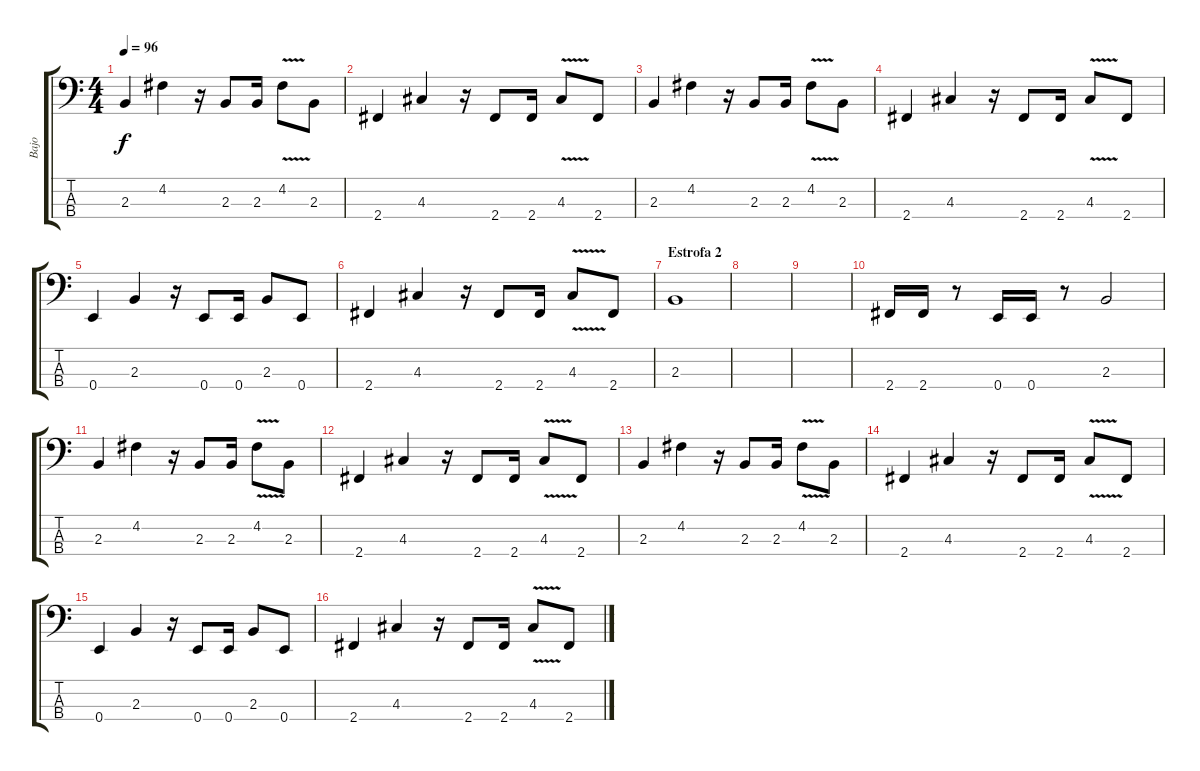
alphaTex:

\track ("Bajo" "Bajo") {instrument slapbass2}
\staff {score tabs}
\tuning (G2 D2 A1 E1) {hide}
\ts (4 4)
\tempo 96
\clef f4
\ks c
2.3.4{dy f} 4.2.4 r.16 2.3.8 2.3.16 4.2{v}.8 2.3.8 |
2.4.4 4.3.4 r.16 2.4.8 2.4.16 4.3{v}.8 2.4.8 |
2.3.4 4.2.4 r.16 2.3.8 2.3.16 4.2{v}.8 2.3.8 |
2.4.4 4.3.4 r.16 2.4.8 2.4.16 4.3{v}.8 2.4.8 |
0.4.4 2.3.4 r.16 0.4.8 0.4.16 2.3.8 0.4.8 |
2.4.4 4.3.4 r.16 2.4.8 2.4.16 4.3{v}.8 2.4.8 |
\section ("" "Estrofa 2")
2.3.1 |
|
|
2.4.16 2.4.16 r.8 0.4.16 0.4.16 r.8 2.3.2 |
2.3.4 4.2.4 r.16 2.3.8 2.3.16 4.2{v}.8 2.3.8 |
2.4.4 4.3.4 r.16 2.4.8 2.4.16 4.3{v}.8 2.4.8 |
2.3.4 4.2.4 r.16 2.3.8 2.3.16 4.2{v}.8 2.3.8 |
2.4.4 4.3.4 r.16 2.4.8 2.4.16 4.3{v}.8 2.4.8 |
0.4.4 2.3.4 r.16 0.4.8 0.4.16 2.3.8 0.4.8 |
2.4.4 4.3.4 r.16 2.4.8 2.4.16 4.3{v}.8 2.4.8
